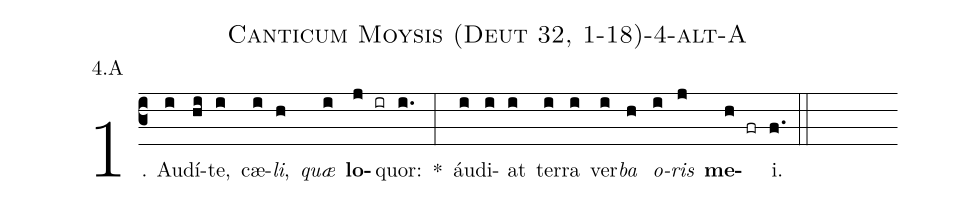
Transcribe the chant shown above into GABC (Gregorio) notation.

name: Canticum Moysis (Deut 32, 1-18)-4-alt-A;
annotation: 4.A;
%%
(c3)1. Au(i)dí(hi)te,(i) cæ(i)<i>li</i>,(h) <i>quæ</i>(i) <b>lo</b>(j ir)quor:(i.) *(:) áu(i)di(i)at(i) ter(i)ra(i) ver(i)<i>ba</i>(h) <i>o</i>(i)<i>ris</i>(j) <b>me</b>(h fr)i.(f.) (::)
